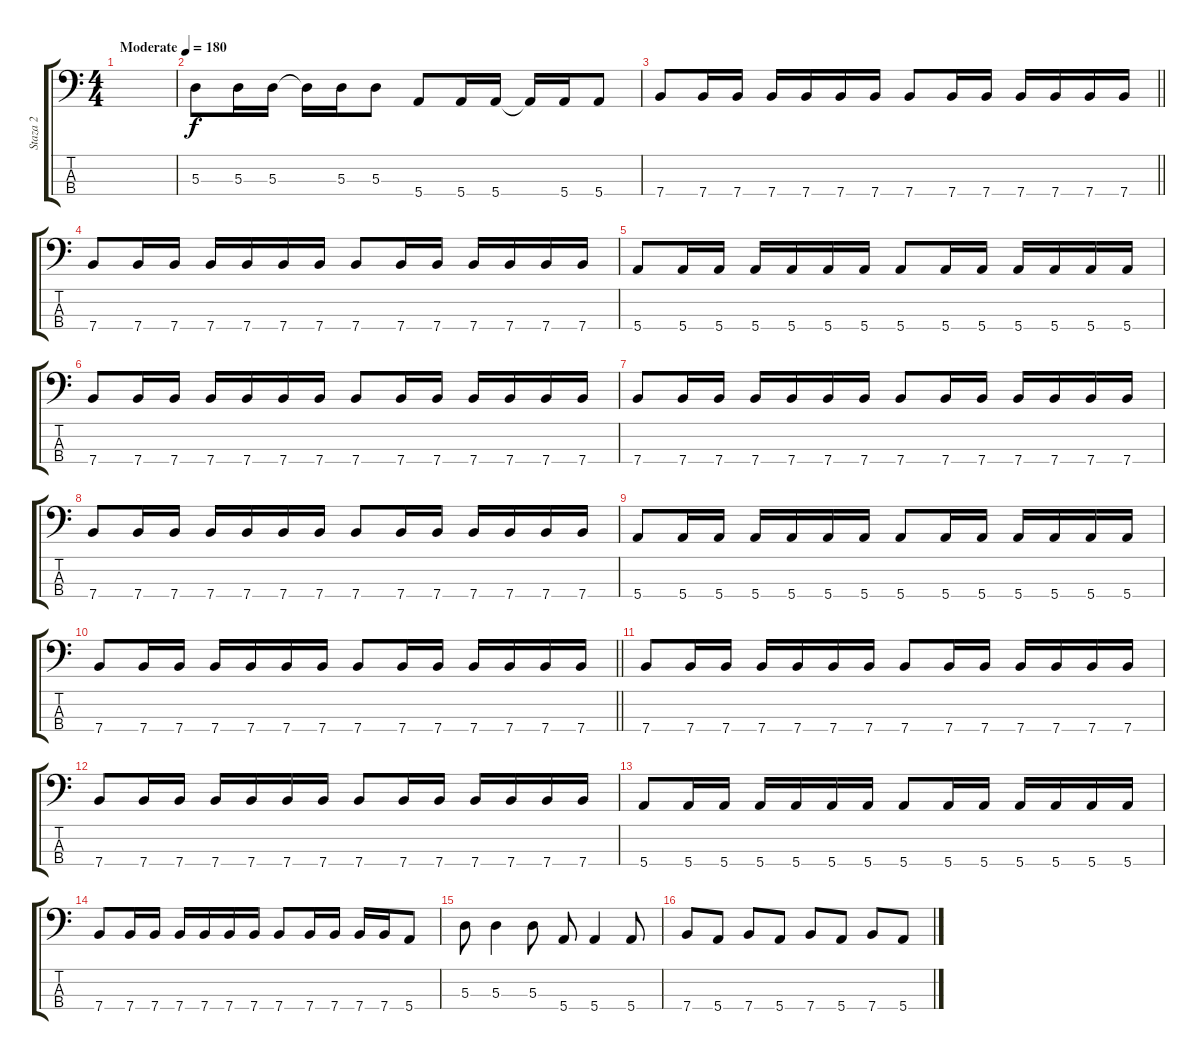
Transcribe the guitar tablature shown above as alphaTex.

\track ("Staza 2" "Staza 2") {instrument electricbassfinger}
\staff {score tabs}
\tuning (G2 D2 A1 E1) {hide}
\ts (4 4)
\tempo (180 "Moderate")
\clef f4
\ks c
|
5.3.8 5.3.16 5.3.16 5.3{t}.16 5.3.16 5.3.8 5.4.8 5.4.16 5.4.16 5.4{t}.16 5.4.16 5.4.8 |
\barLineRight lightlight
7.4.8 7.4.16 7.4.16 7.4.16 7.4.16 7.4.16 7.4.16 7.4.8 7.4.16 7.4.16 7.4.16 7.4.16 7.4.16 7.4.16 |
7.4.8 7.4.16 7.4.16 7.4.16 7.4.16 7.4.16 7.4.16 7.4.8 7.4.16 7.4.16 7.4.16 7.4.16 7.4.16 7.4.16 |
5.4.8 5.4.16 5.4.16 5.4.16 5.4.16 5.4.16 5.4.16 5.4.8 5.4.16 5.4.16 5.4.16 5.4.16 5.4.16 5.4.16 |
7.4.8 7.4.16 7.4.16 7.4.16 7.4.16 7.4.16 7.4.16 7.4.8 7.4.16 7.4.16 7.4.16 7.4.16 7.4.16 7.4.16 |
7.4.8 7.4.16 7.4.16 7.4.16 7.4.16 7.4.16 7.4.16 7.4.8 7.4.16 7.4.16 7.4.16 7.4.16 7.4.16 7.4.16 |
7.4.8 7.4.16 7.4.16 7.4.16 7.4.16 7.4.16 7.4.16 7.4.8 7.4.16 7.4.16 7.4.16 7.4.16 7.4.16 7.4.16 |
5.4.8 5.4.16 5.4.16 5.4.16 5.4.16 5.4.16 5.4.16 5.4.8 5.4.16 5.4.16 5.4.16 5.4.16 5.4.16 5.4.16 |
\barLineRight lightlight
7.4.8 7.4.16 7.4.16 7.4.16 7.4.16 7.4.16 7.4.16 7.4.8 7.4.16 7.4.16 7.4.16 7.4.16 7.4.16 7.4.16 |
7.4.8 7.4.16 7.4.16 7.4.16 7.4.16 7.4.16 7.4.16 7.4.8 7.4.16 7.4.16 7.4.16 7.4.16 7.4.16 7.4.16 |
7.4.8 7.4.16 7.4.16 7.4.16 7.4.16 7.4.16 7.4.16 7.4.8 7.4.16 7.4.16 7.4.16 7.4.16 7.4.16 7.4.16 |
5.4.8 5.4.16 5.4.16 5.4.16 5.4.16 5.4.16 5.4.16 5.4.8 5.4.16 5.4.16 5.4.16 5.4.16 5.4.16 5.4.16 |
7.4.8 7.4.16 7.4.16 7.4.16 7.4.16 7.4.16 7.4.16 7.4.8 7.4.16 7.4.16 7.4.16 7.4.16 5.4.8 |
5.3.8 5.3.4 5.3.8 5.4.8 5.4.4 5.4.8 |
7.4.8 5.4.8 7.4.8 5.4.8 7.4.8 5.4.8 7.4.8 5.4.8
